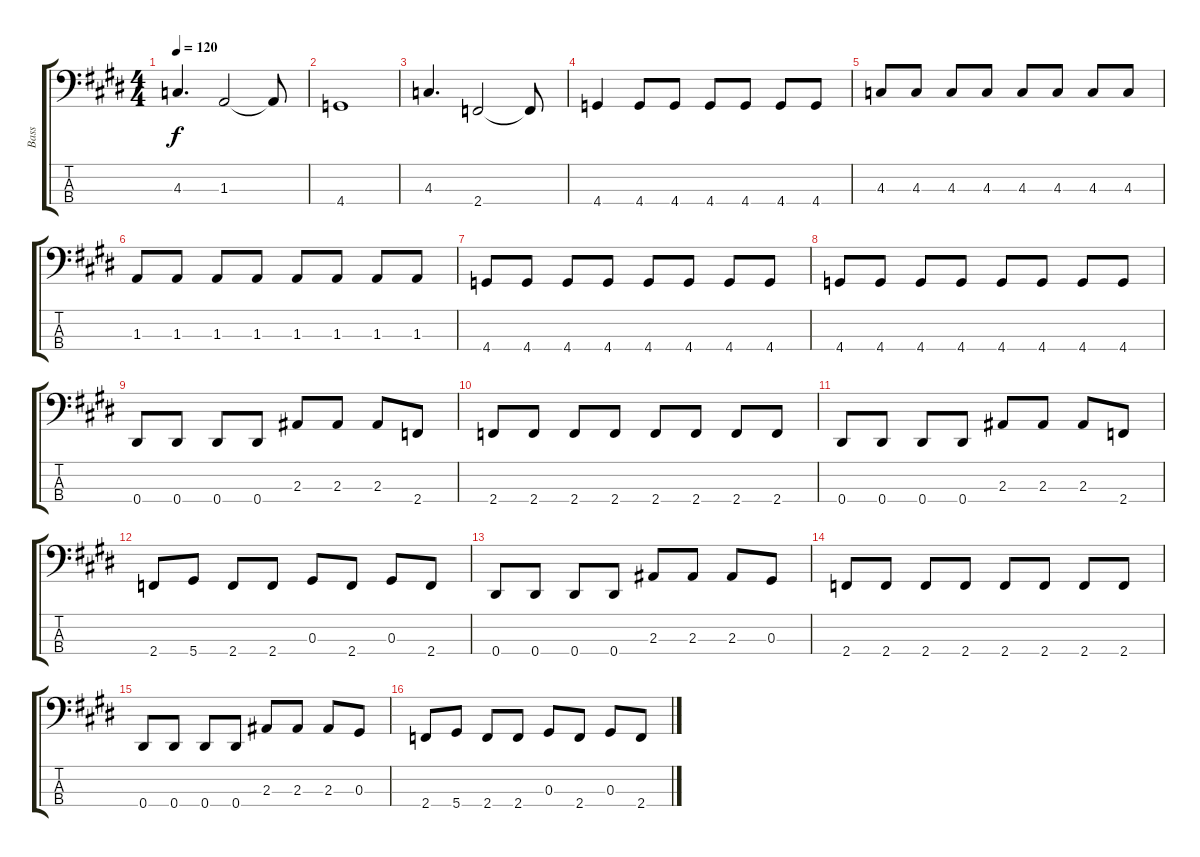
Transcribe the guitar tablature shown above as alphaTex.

\track ("Bass" "Bass") {instrument electricbassfinger}
\staff {score tabs}
\tuning (Gb2 Db2 Ab1 Eb1) {hide}
\ts (4 4)
\tempo 120
\clef f4
\ks e
4.3.4{d dy f} 1.3.2 1.3{t}.8 |
4.4.1 |
4.3.4{d} 2.4.2 2.4{t}.8 |
4.4.4 4.4.8 4.4.8 4.4.8 4.4.8 4.4.8 4.4.8 |
4.3.8 4.3.8 4.3.8 4.3.8 4.3.8 4.3.8 4.3.8 4.3.8 |
1.3.8 1.3.8 1.3.8 1.3.8 1.3.8 1.3.8 1.3.8 1.3.8 |
4.4.8 4.4.8 4.4.8 4.4.8 4.4.8 4.4.8 4.4.8 4.4.8 |
4.4.8 4.4.8 4.4.8 4.4.8 4.4.8 4.4.8 4.4.8 4.4.8 |
\ks c#minor
0.4.8 0.4.8 0.4.8 0.4.8 2.3.8 2.3.8 2.3.8 2.4.8 |
\ks e
2.4.8 2.4.8 2.4.8 2.4.8 2.4.8 2.4.8 2.4.8 2.4.8 |
\ks c#minor
0.4.8 0.4.8 0.4.8 0.4.8 2.3.8 2.3.8 2.3.8 2.4.8 |
\ks e
2.4.8 5.4.8 2.4.8 2.4.8 0.3.8 2.4.8 0.3.8 2.4.8 |
\ks c#minor
0.4.8 0.4.8 0.4.8 0.4.8 2.3.8 2.3.8 2.3.8 0.3.8 |
\ks e
2.4.8 2.4.8 2.4.8 2.4.8 2.4.8 2.4.8 2.4.8 2.4.8 |
\ks c#minor
0.4.8 0.4.8 0.4.8 0.4.8 2.3.8 2.3.8 2.3.8 0.3.8 |
\ks e
2.4.8 5.4.8 2.4.8 2.4.8 0.3.8 2.4.8 0.3.8 2.4.8
